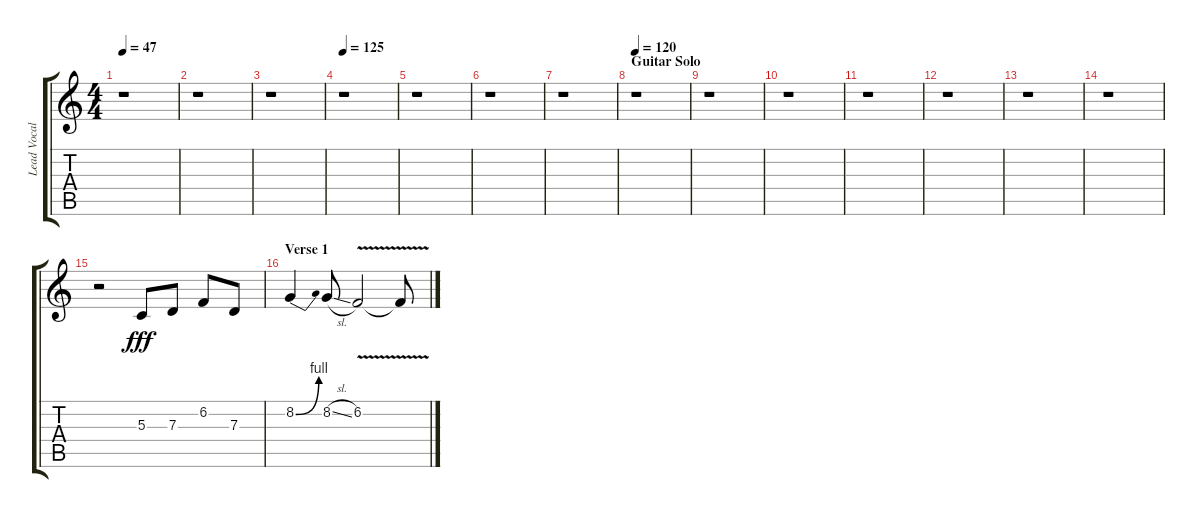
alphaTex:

\track ("Lead Vocal" "Lead Vocal") {instrument tenorsax}
\staff {score tabs}
\tuning (E4 B3 G3 D3 A2 E2) {hide}
\ts (4 4)
\tempo 47
\clef g2
\ks c
r.1{dy fff} |
r.1 |
r.1 |
\tempo 125
r.1 |
r.1 |
r.1 |
r.1 |
\section ("" "Guitar Solo")
\tempo 120
r.1 |
r.1 |
r.1 |
r.1 |
r.1 |
r.1 |
r.1 |
r.2 5.3.8 7.3.8 6.2.8 7.3.8 |
\section ("" "Verse 1")
8.2{be (bend 0 0 60 4)}.4 8.2{sl}.8 6.2{v}.2 6.2{t}.8
